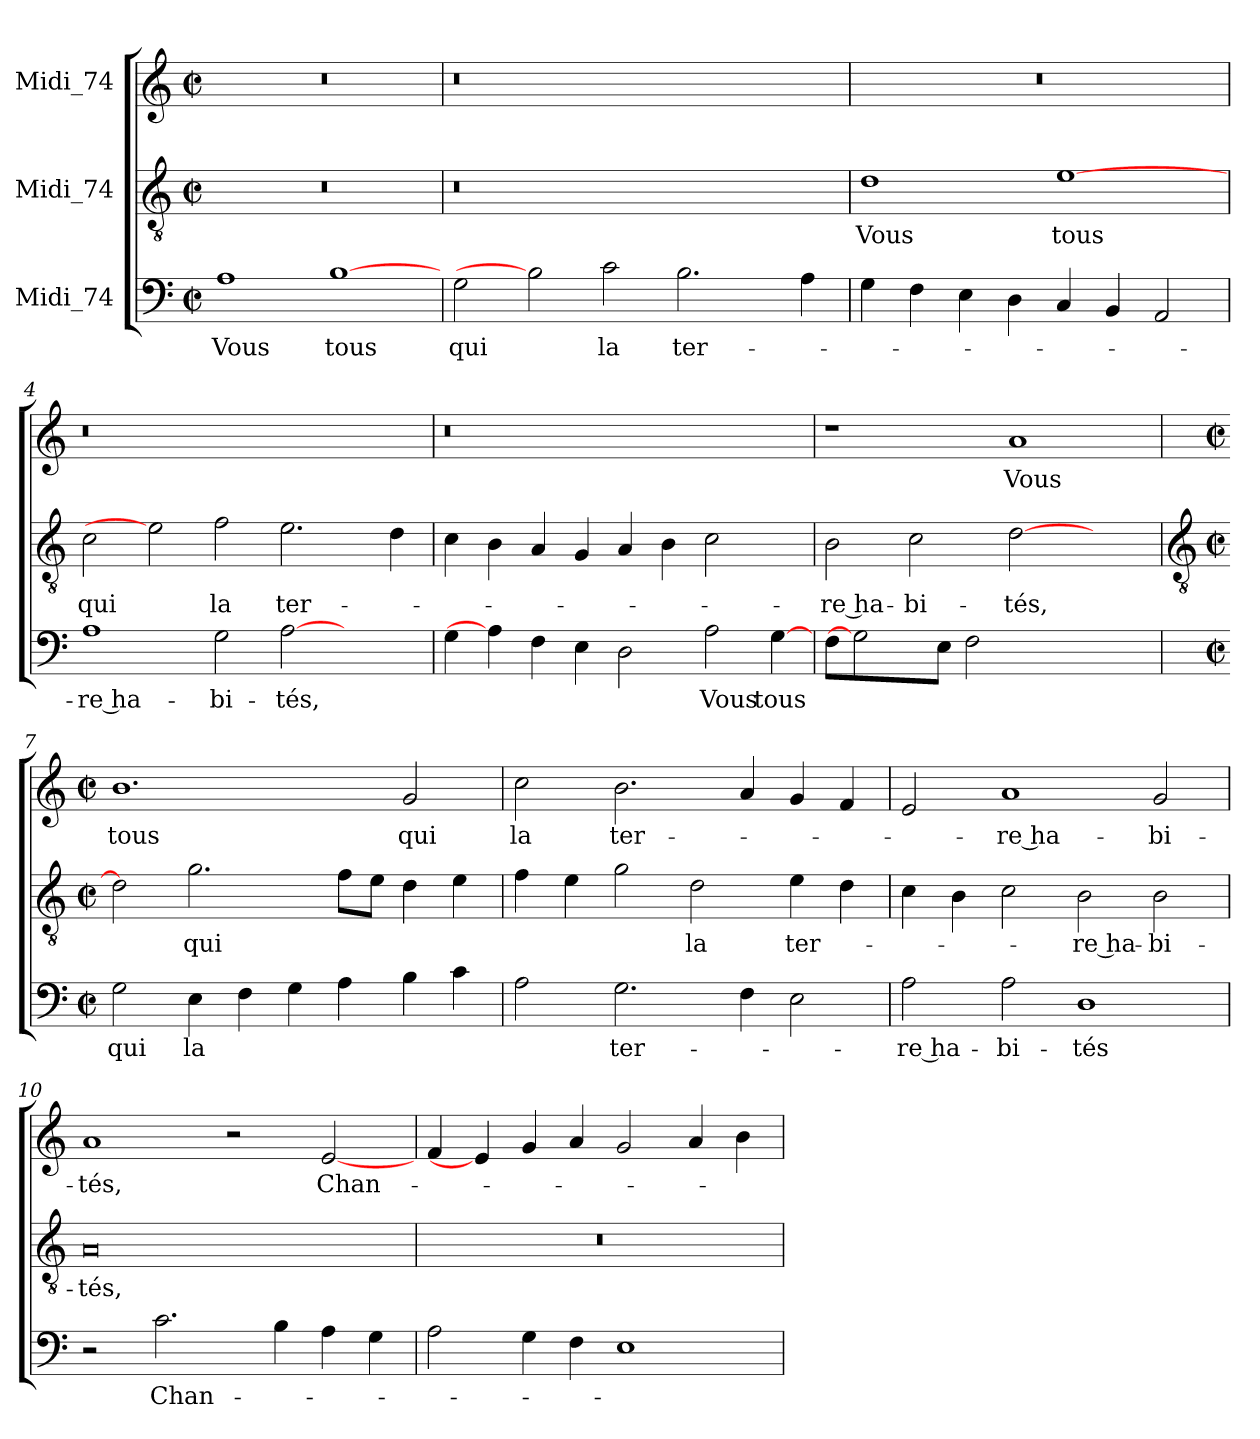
**kern	**text	**kern	**text	**kern	**text
*part3	*part3	*part2	*part2	*part1	*part1
*staff3	*staff3	*staff2	*staff2	*staff1	*staff1
*I"Midi_74	*	*I"Midi_74	*	*I"Midi_74	*
*clefF4	*	*clefGv2	*	*clefG2	*
*k[]	*	*k[]	*	*k[]	*
*C:	*	*C:	*	*C:	*
*M4/2	*	*M4/2	*	*M4/2	*
*met(c|)	*	*met(c|)	*	*met(c|)	*
=1	=1	=1	=1	=1	=1
!	!LO:LY:b	!	!	!	!
1A	Vous	0r	.	0r	.
!	!LO:LY:b	!	!	!	!
[1B	tous	.	.	.	.
=2	=2	=2	=2	=2	=2
!	!LO:LY:b	!	!	!	!
2G	qui	0r	.	0r	.
2B]	.	.	.	.	.
!	!LO:LY:b	!	!	!	!
2c	la	.	.	.	.
!	!LO:LY:b	!	!	!	!
2.B	ter-	.	.	.	.
.	.	2ryy	.	2ryy	.
4A	.	.	.	.	.
=3	=3	=3	=3	=3	=3
!	!	!	!LO:LY:b	!	!
4G	.	1d	Vous	0r	.
4F	.	.	.	.	.
4E	.	.	.	.	.
4D	.	.	.	.	.
!	!	!	!LO:LY:b	!	!
4C	.	[1e	tous	.	.
4BB	.	.	.	.	.
2AA	.	.	.	.	.
=4	=4	=4	=4	=4	=4
!	!LO:LY:b	!	!LO:LY:b	!	!
1A	-re ha-	2c	qui	0r	.
.	.	2e]	.	.	.
!	!LO:LY:b	!	!LO:LY:b	!	!
2G	-bi-	2f	la	.	.
!	!LO:LY:b	!	!LO:LY:b	!	!
[2A	-tés,	2.e	ter-	.	.
2ryy	.	.	.	2ryy	.
.	.	4d	.	.	.
=5	=5	=5	=5	=5	=5
4G	.	4c	.	0r	.
4A]	.	4B	.	.	.
4F	.	4A	.	.	.
4E	.	4G	.	.	.
2D	.	4A	.	.	.
.	.	4B	.	.	.
!	!LO:LY:b	!	!	!	!
2A	Vous	2c	.	.	.
!	!LO:LY:b	!	!	!	!
[4G	tous	4ryy	.	4ryy	.
=6	=6	=6	=6	=6	=6
!	!	!	!LO:LY:b	!	!
8FL	.	2B	-re ha-	1r	.
2G]	.	.	.	.	.
!	!	!	!LO:LY:b	!	!
.	.	2c	-bi-	.	.
8EJ	.	.	.	.	.
2F	.	.	.	.	.
!	!	!	!LO:LY:b	!	!LO:LY:b
.	.	[2d	-tés,	1a	Vous
2.ryy	.	.	.	.	.
.	.	2ryy	.	.	.
!!LO:LB:g=z
=7	=7	=7	=7	=7	=7
*	*	*clefGv2	*	*	*
*M4/2	*	*M4/2	*	*M4/2	*
*met(c|)	*	*met(c|)	*	*met(c|)	*
!	!LO:LY:b	!	!	!	!LO:LY:b
2G	qui	2d]	.	1.b	tous
!	!LO:LY:b	!	!LO:LY:b	!	!
4E	la	2.g	qui	.	.
4F	.	.	.	.	.
4G	.	.	.	.	.
4A	.	8fL	.	.	.
.	.	8eJ	.	.	.
!	!	!	!	!	!LO:LY:b
4B	.	4d	.	2g	qui
4c	.	4e	.	.	.
=8	=8	=8	=8	=8	=8
!	!	!	!	!	!LO:LY:b
2A	.	4f	.	2cc	la
.	.	4e	.	.	.
!	!LO:LY:b	!	!	!	!LO:LY:b
2.G	ter-	2g	.	2.b	ter-
!	!	!	!LO:LY:b	!	!
.	.	2d	la	.	.
4F	.	.	.	4a	.
!	!	!	!LO:LY:b	!	!
2E	.	4e	ter-	4g	.
.	.	4d	.	4f	.
=9	=9	=9	=9	=9	=9
!	!LO:LY:b	!	!	!	!
2A	-re ha-	4c	.	2e	.
.	.	4B	.	.	.
!	!LO:LY:b	!	!	!	!LO:LY:b
2A	-bi-	2c	.	1a	-re ha-
!	!LO:LY:b	!	!LO:LY:b	!	!
1D	-tés	2B	-re ha-	.	.
!	!	!	!LO:LY:b	!	!LO:LY:b
.	.	2B	-bi-	2g	-bi-
=10	=10	=10	=10	=10	=10
!	!	!	!LO:LY:b	!	!LO:LY:b
2r	.	0A	-tés,	1a	-tés,
!	!LO:LY:b	!	!	!	!
2.c	Chan-	.	.	.	.
.	.	.	.	2r	.
4B	.	.	.	.	.
!	!	!	!	!	!LO:LY:b
4A	.	.	.	[2e	Chan-
4G	.	.	.	.	.
=11	=11	=11	=11	=11	=11
2A	.	0r	.	4f	.
.	.	.	.	4e]	.
4G	.	.	.	4g	.
4F	.	.	.	4a	.
1E	.	.	.	2g	.
.	.	.	.	4a	.
.	.	.	.	4b	.
=	=	=	=	=	=
*-	*-	*-	*-	*-	*-
